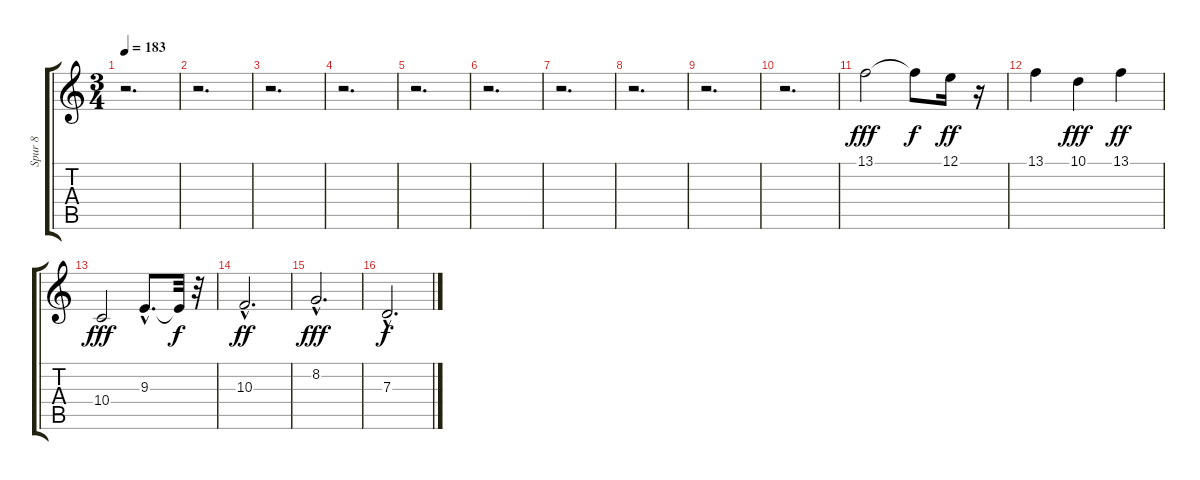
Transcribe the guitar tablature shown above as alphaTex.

\track ("Spur 8" "Spur 8") {instrument lead8bassandlead}
\staff {score tabs}
\tuning (E4 B3 G3 D3 A2 E2) {hide}
\ts (3 4)
\tempo 183
\clef g2
\ks c
r.2{d dy fff} |
r.2{d} |
r.2{d} |
r.2{d} |
r.2{d} |
r.2{d} |
r.2{d} |
r.2{d} |
r.2{d} |
r.2{d} |
13.1.2 13.1{t}.8{dy f} 12.1.16{dy ff} r.16 |
13.1.4 10.1.4{dy fff} 13.1.4{dy ff} |
10.4.2{dy fff} 9.3{hac}.8{d} 9.3{t}.32{dy f} r.32 |
10.3{hac}.2{d dy ff} |
8.2{hac}.2{d dy fff} |
7.3{hac}.2{d dy f}
